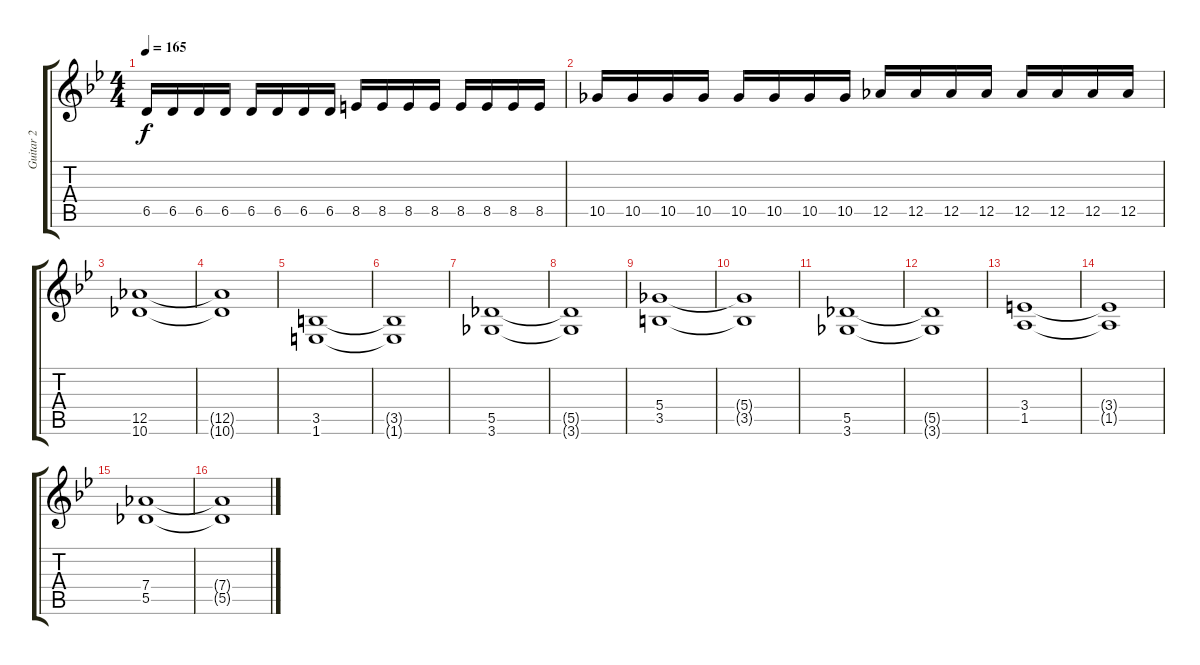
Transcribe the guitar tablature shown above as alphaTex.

\track ("Guitar 2" "Guitar 2") {instrument overdrivenguitar}
\staff {score tabs}
\tuning (Eb4 Bb3 Gb3 Db3 Ab2 Eb2) {hide}
\ts (4 4)
\tempo 165
\clef g2
\ks bb
6.5.16{dy f} 6.5.16 6.5.16 6.5.16 6.5.16 6.5.16 6.5.16 6.5.16 8.5.16 8.5.16 8.5.16 8.5.16 8.5.16 8.5.16 8.5.16 8.5.16 |
10.5.16 10.5.16 10.5.16 10.5.16 10.5.16 10.5.16 10.5.16 10.5.16 12.5.16 12.5.16 12.5.16 12.5.16 12.5.16 12.5.16 12.5.16 12.5.16 |
(12.5 10.6).1 |
(12.5{t} 10.6{t}).1 |
(3.5 1.6).1 |
(3.5{t} 1.6{t}).1 |
(5.5 3.6).1 |
(5.5{t} 3.6{t}).1 |
(5.4 3.5).1 |
(5.4{t} 3.5{t}).1 |
(5.5 3.6).1 |
(5.5{t} 3.6{t}).1 |
(3.4 1.5).1 |
(3.4{t} 1.5{t}).1 |
(7.4 5.5).1 |
(7.4{t} 5.5{t}).1
